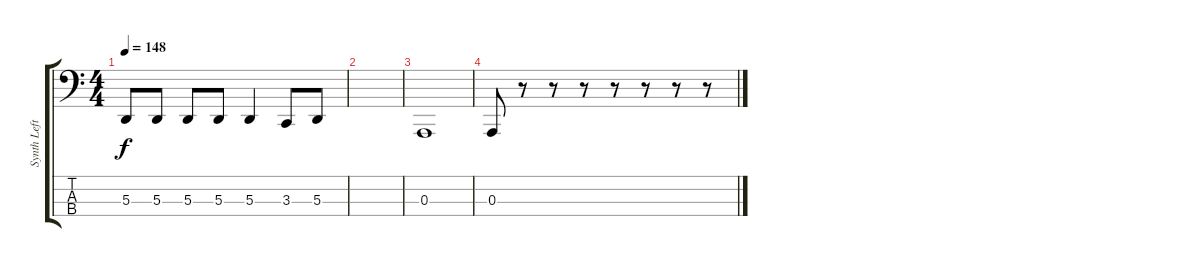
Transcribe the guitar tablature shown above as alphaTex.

\track ("Synth Left" "Synth Left") {instrument fx1rain}
\staff {score tabs}
\tuning (G2 D2 A1 E1) {hide}
\ts (4 4)
\tempo 148
\clef f4
\ks c
5.3.8{dy f} 5.3.8 5.3.8 5.3.8 5.3.4 3.3.8 5.3.8 |
|
0.3.1 |
0.3.8 r.8 r.8 r.8 r.8 r.8 r.8 r.8
